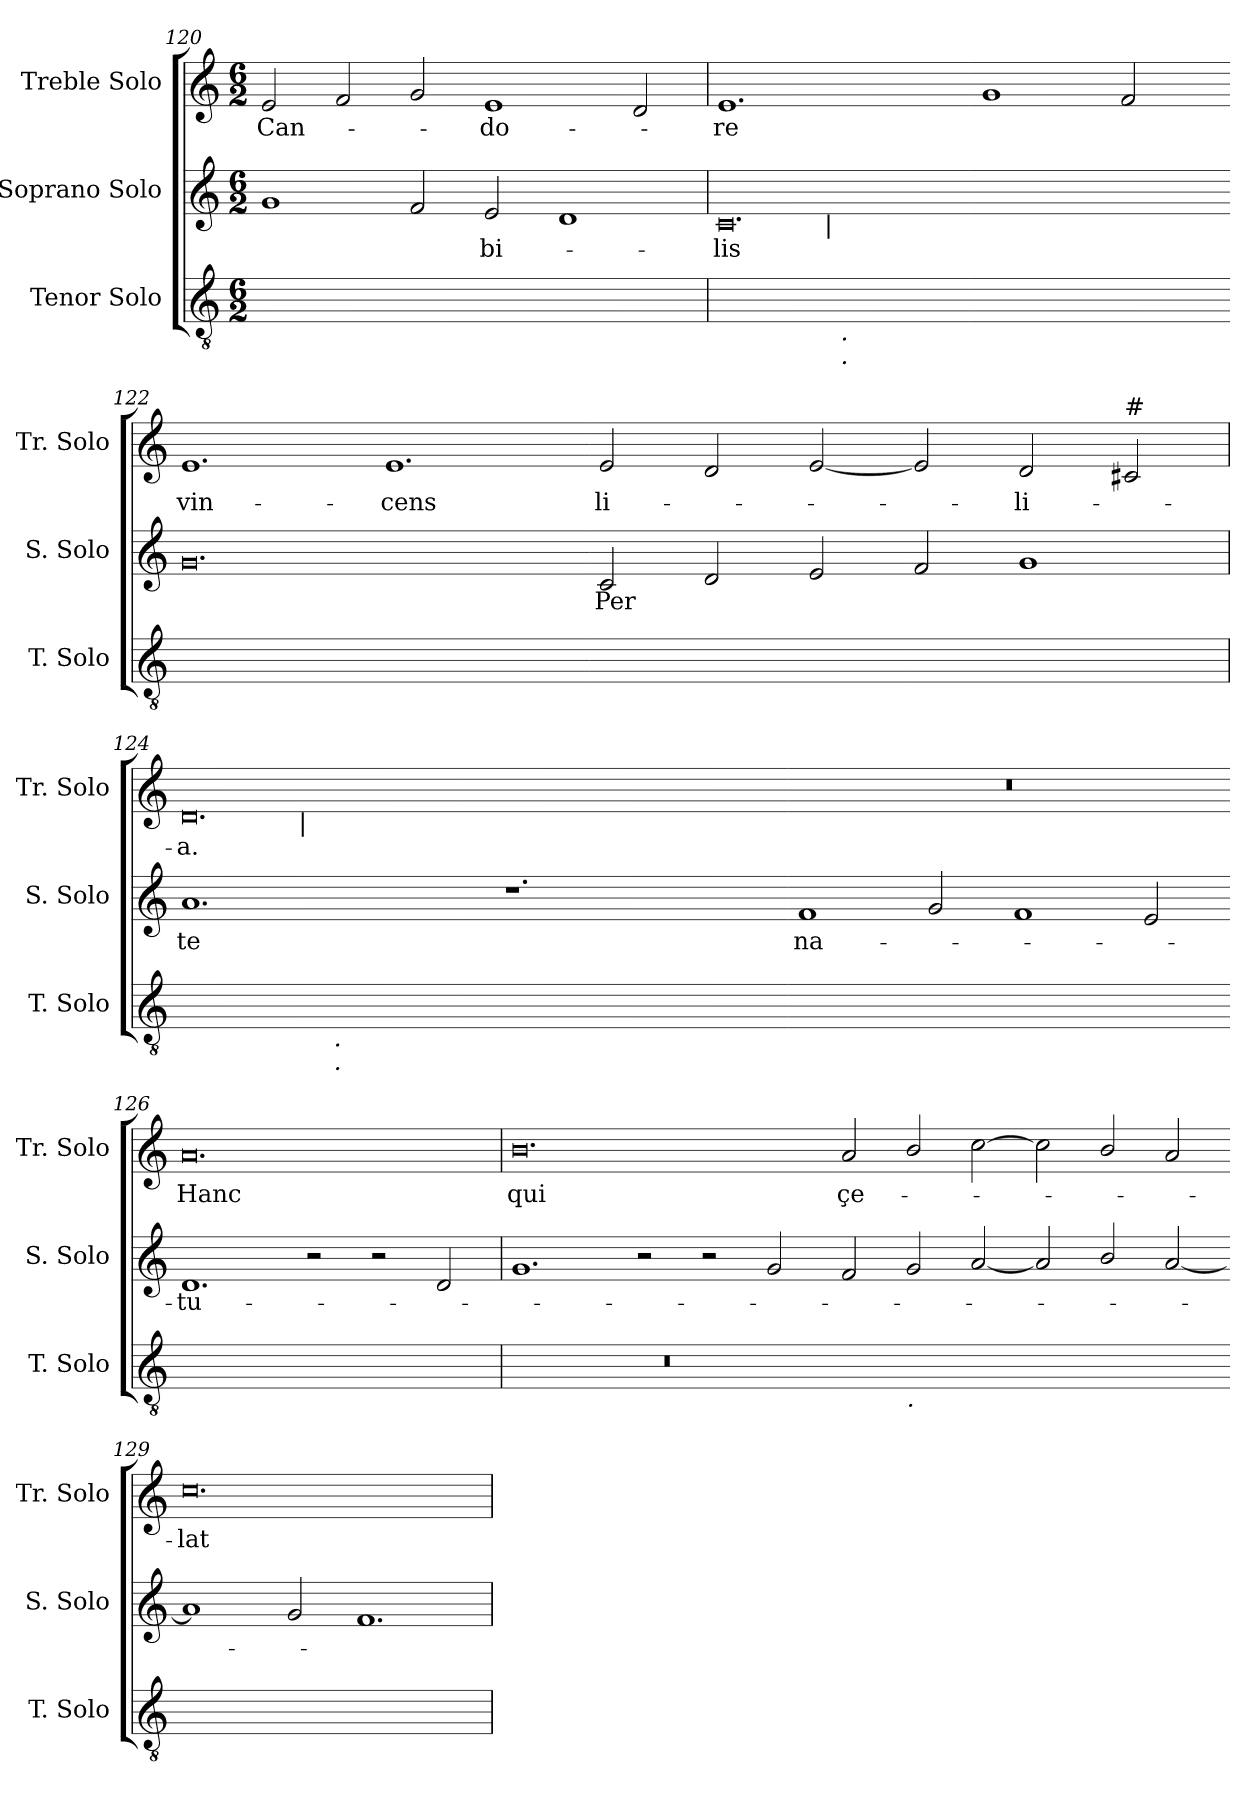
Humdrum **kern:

**kern	**kern	**text	**kern	**text
*part3	*part2	*part2	*part1	*part1
*staff3	*staff2	*staff2	*staff1	*staff1
*I"Tenor Solo	*I"Soprano Solo	*	*I"Treble Solo	*
*I'T. Solo	*I'S. Solo	*	*I'Tr. Solo	*
*clefGv2	*clefG2	*	*clefG2	*
*ITrd7c12	*	*	*	*
*k[]	*k[]	*	*k[]	*
*C:	*C:	*	*C:	*
*M6/2	*M6/2	*	*M6/2	*
=120	=120	=120	=120	=120
!	!	!	!	!LO:LY:b:color=#000000
0.GGiyy]	1gi	.	2ei/	Can-
.	.	.	2fi/	.
.	2fi/	.	2gi/	.
!	!	!LO:LY:b:color=#000000	!	!
!	!	!	!	!LO:LY:b:color=#000000
.	2ei/	-bi-	1ei	-do-
.	1di	.	.	.
.	.	.	2di/	.
!!LO:PB:g=z
=121	=121	=121	=121	=121
!	!	!LO:LY:b:color=#000000	!	!
!	!	!	!	!LO:LY:b:color=#000000
*^	*^	*	*	*
[<0.EEiyy	4ryy	0.ci	4ryy	-lis	1.ei	-re
.	8ryy	.	8ryy	.	.	.
.	16ryy	.	32ryy	.	.	.
.	.	.	64ryy	.	.	.
.	.	.	512.ryy	.	.	.
!	!	!	!LO:TX:b:i:t=|	!	!	!
.	.	.	1ryy	.	.	.
.	128..ryy	.	.	.	.	.
!	!LO:TX:b:i:t=.	!	!	!	!	!
!	!LO:TX:b:i:t=.	!	!	!	!	!
.	1ryy	.	.	.	.	.
.	.	.	1ryy	.	.	.
.	1ryy	.	.	.	.	.
.	.	.	.	.	1gi	.
.	.	.	2ryy	.	.	.
.	2ryy	.	.	.	.	.
.	.	.	.	.	2fi/	.
.	.	.	16ryy	.	.	.
.	32ryy	.	.	.	.	.
.	64ryy	.	.	.	.	.
.	.	.	128ryy	.	.	.
.	.	.	256ryy	.	.	.
.	512ryy	.	.	.	.	.
.	.	.	1024ryy	.	.	.
*v	*v	*	*	*	*	*
*	*v	*v	*	*	*
=122-	=122-	=122-	=122-	=122-
*^	*^	*	*	*
!	!	!	!	!	!	!LO:LY:b:color=#000000
*v	*v	*	*	*	*	*
*	*v	*v	*	*	*
0.EEiyy_<	0.gi	.	1.ei	vin-
!	!	!	!	!LO:LY:b:color=#000000
.	.	.	1.ei	-cens
=123-	=123-	=123-	=123-	=123-
!	!	!LO:LY:b:color=#000000	!	!
!	!	!	!	!LO:LY:b:color=#000000
0.EEiyy]	2ci/	Per	2ei/	li-
.	2di/	.	2di/	.
.	2ei/	.	[<2ei/	.
.	2fi/	.	2ei/]	.
!	!	!	!	!LO:LY:b:color=#000000
.	1gi	.	2di/	-li-
!	!	!	!LO:TX:a:t=#	!
.	.	.	2c#i/	.
=124	=124	=124	=124	=124
!	!	!LO:LY:b:color=#000000	!	!
!	!	!	!	!LO:LY:b:color=#000000
*^	*	*	*^	*
[<0.DDiyy	4ryy	1.ai	te	0.di	4ryy	-a.
.	8ryy	.	.	.	16ryy	.
.	.	.	.	.	32ryy	.
.	.	.	.	.	64ryy	.
.	.	.	.	.	128...ryy	.
!	!	!	!	!	!LO:TX:b:i:t=|	!
.	.	.	.	.	1ryy	.
.	16ryy	.	.	.	.	.
.	128.ryy	.	.	.	.	.
!	!LO:TX:b:i:t=.	!	!	!	!	!
!	!LO:TX:b:i:t=.	!	!	!	!	!
.	1ryy	.	.	.	.	.
.	.	.	.	.	1ryy	.
.	1ryy	.	.	.	.	.
.	.	1.r	.	.	.	.
.	.	.	.	.	2ryy	.
.	2ryy	.	.	.	.	.
.	.	.	.	.	8ryy	.
.	32ryy	.	.	.	.	.
.	64ryy	.	.	.	.	.
.	256ryy	.	.	.	.	.
.	.	.	.	.	1024ryy	.
*v	*v	*	*	*v	*v	*
=125-	=125-	=125-	=125-	=125-
*^	*	*	*^	*
!	!	!	!LO:LY:b:color=#000000	!LO:N:vis=1	!	!
*v	*v	*	*	*v	*v	*
0.DDiyy_<	1fi	na-	0.r	.
.	2gi/	.	.	.
.	1fi	.	.	.
.	2ei/	.	.	.
=126-	=126-	=126-	=126-	=126-
!	!	!LO:LY:b:color=#000000	!	!
!	!	!	!	!LO:LY:b:color=#000000
0.DDiyy]	1.di	-tu-	0.ai	Hanc
.	2r	.	.	.
.	2r	.	.	.
.	2di/	.	.	.
!!LO:LB:g=z
=127	=127	=127	=127	=127
!LO:N:vis=1	!	!	!	!
!	!	!	!	!LO:LY:b:color=#000000
0.r	1.gi	.	0.bi	qui
.	2r	.	.	.
.	2r	.	.	.
.	2gi/	.	.	.
=128-	=128-	=128-	=128-	=128-
!	!	!	!	!LO:LY:b:color=#000000
*^	*	*	*	*
[<0.FFiyy	2ryy	2fi/	.	2ai/	çe-
!	!LO:TX:b:i:t=.	!	!	!	!
.	1ryy	2gi/	.	2bi/	.
.	.	[<2ai/	.	[>2cci\	.
.	1.ryy	2ai/]	.	2cci\]	.
.	.	2bi/	.	2bi/	.
.	.	[<2ai/	.	2ai/	.
*v	*v	*	*	*	*
=129-	=129-	=129-	=129-	=129-
*^	*	*	*	*
!	!	!	!	!	!LO:LY:b:color=#000000
*v	*v	*	*	*	*
0.FFiyy_<	1ai]	.	0.cci	-lat
.	2gi/	.	.	.
.	1.fi	.	.	.
=	=	=	=	=
*-	*-	*-	*-	*-
